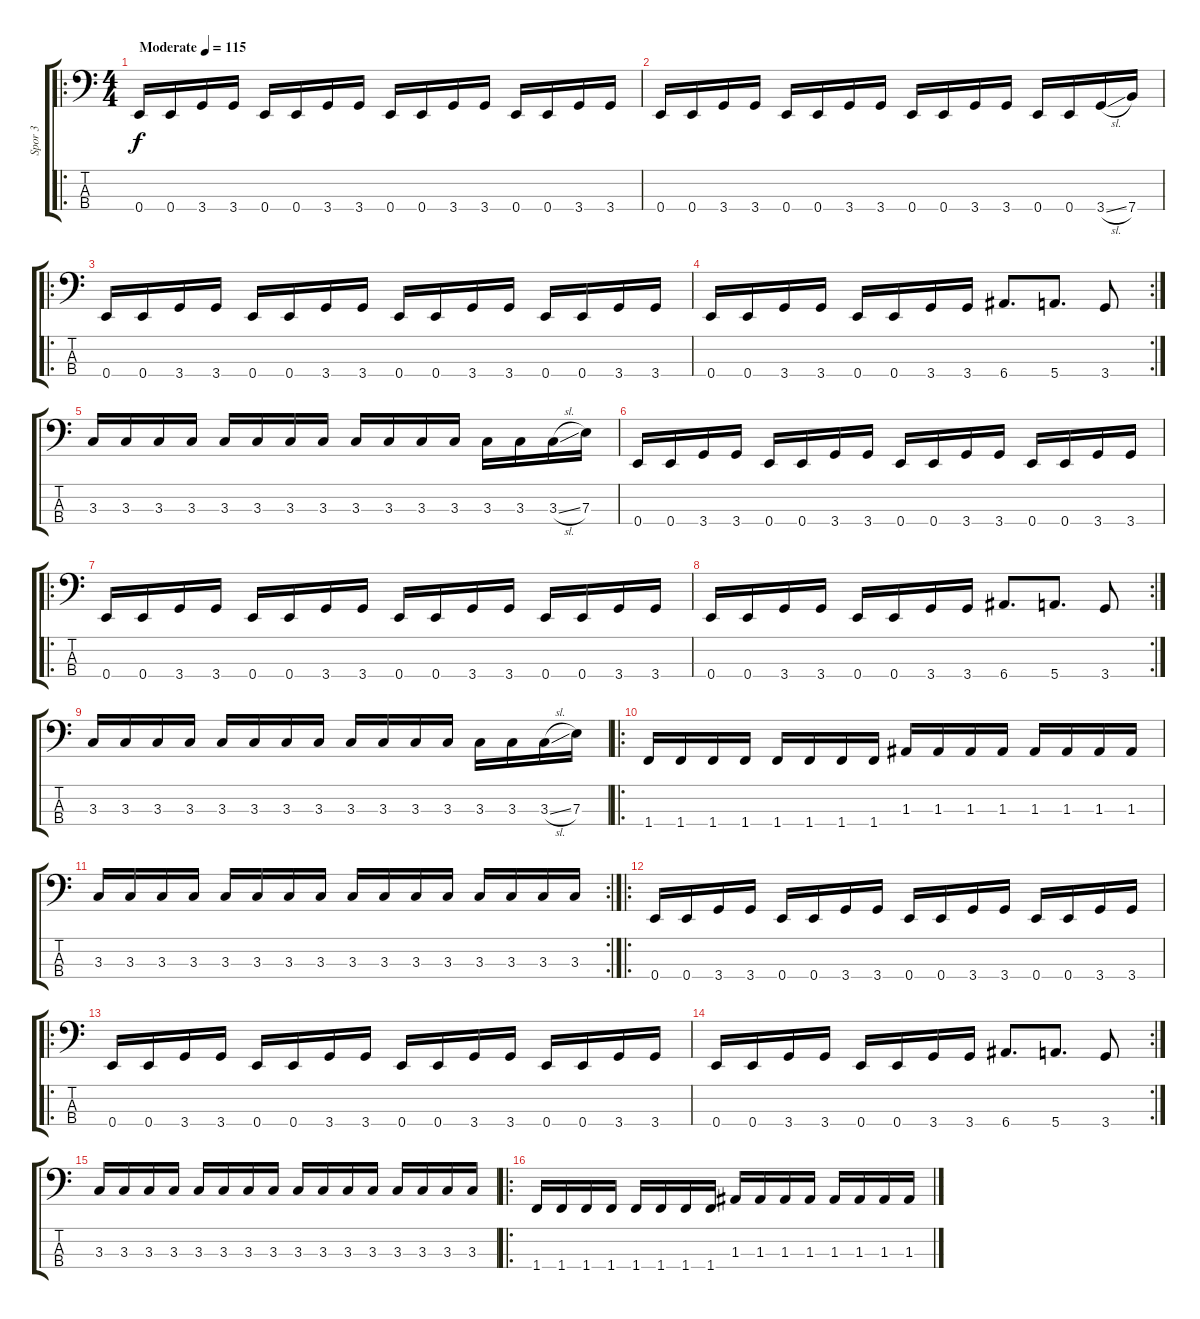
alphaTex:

\track ("Spor 3" "Spor 3") {instrument distortionguitar}
\staff {score tabs}
\tuning (G2 D2 A1 E1) {hide}
\ro
\ts (4 4)
\tempo (115 "Moderate")
\clef f4
\ks c
0.4.16{dy f instrument distortionguitar} 0.4.16 3.4.16 3.4.16 0.4.16 0.4.16 3.4.16 3.4.16 0.4.16 0.4.16 3.4.16 3.4.16 0.4.16 0.4.16 3.4.16 3.4.16 |
0.4.16 0.4.16 3.4.16 3.4.16 0.4.16 0.4.16 3.4.16 3.4.16 0.4.16 0.4.16 3.4.16 3.4.16 0.4.16 0.4.16 3.4{sl}.16 7.4.16 |
\ro
0.4.16 0.4.16 3.4.16 3.4.16 0.4.16 0.4.16 3.4.16 3.4.16 0.4.16 0.4.16 3.4.16 3.4.16 0.4.16 0.4.16 3.4.16 3.4.16 |
\rc 2
0.4.16 0.4.16 3.4.16 3.4.16 0.4.16 0.4.16 3.4.16 3.4.16 6.4.8{d} 5.4.8{d} 3.4.8 |
3.3.16 3.3.16 3.3.16 3.3.16 3.3.16 3.3.16 3.3.16 3.3.16 3.3.16 3.3.16 3.3.16 3.3.16 3.3.16 3.3.16 3.3{sl}.16 7.3.16 |
0.4.16 0.4.16 3.4.16 3.4.16 0.4.16 0.4.16 3.4.16 3.4.16 0.4.16 0.4.16 3.4.16 3.4.16 0.4.16 0.4.16 3.4.16 3.4.16 |
\ro
0.4.16 0.4.16 3.4.16 3.4.16 0.4.16 0.4.16 3.4.16 3.4.16 0.4.16 0.4.16 3.4.16 3.4.16 0.4.16 0.4.16 3.4.16 3.4.16 |
\rc 2
0.4.16 0.4.16 3.4.16 3.4.16 0.4.16 0.4.16 3.4.16 3.4.16 6.4.8{d} 5.4.8{d} 3.4.8 |
3.3.16 3.3.16 3.3.16 3.3.16 3.3.16 3.3.16 3.3.16 3.3.16 3.3.16 3.3.16 3.3.16 3.3.16 3.3.16 3.3.16 3.3{sl}.16 7.3.16 |
\ro
1.4.16 1.4.16 1.4.16 1.4.16 1.4.16 1.4.16 1.4.16 1.4.16 1.3.16 1.3.16 1.3.16 1.3.16 1.3.16 1.3.16 1.3.16 1.3.16 |
\rc 2
3.3.16 3.3.16 3.3.16 3.3.16 3.3.16 3.3.16 3.3.16 3.3.16 3.3.16 3.3.16 3.3.16 3.3.16 3.3.16 3.3.16 3.3.16 3.3.16 |
\ro
0.4.16 0.4.16 3.4.16 3.4.16 0.4.16 0.4.16 3.4.16 3.4.16 0.4.16 0.4.16 3.4.16 3.4.16 0.4.16 0.4.16 3.4.16 3.4.16 |
\ro
0.4.16 0.4.16 3.4.16 3.4.16 0.4.16 0.4.16 3.4.16 3.4.16 0.4.16 0.4.16 3.4.16 3.4.16 0.4.16 0.4.16 3.4.16 3.4.16 |
\rc 2
0.4.16 0.4.16 3.4.16 3.4.16 0.4.16 0.4.16 3.4.16 3.4.16 6.4.8{d} 5.4.8{d} 3.4.8 |
3.3.16 3.3.16 3.3.16 3.3.16 3.3.16 3.3.16 3.3.16 3.3.16 3.3.16 3.3.16 3.3.16 3.3.16 3.3.16 3.3.16 3.3.16 3.3.16 |
\ro
1.4.16 1.4.16 1.4.16 1.4.16 1.4.16 1.4.16 1.4.16 1.4.16 1.3.16 1.3.16 1.3.16 1.3.16 1.3.16 1.3.16 1.3.16 1.3.16
